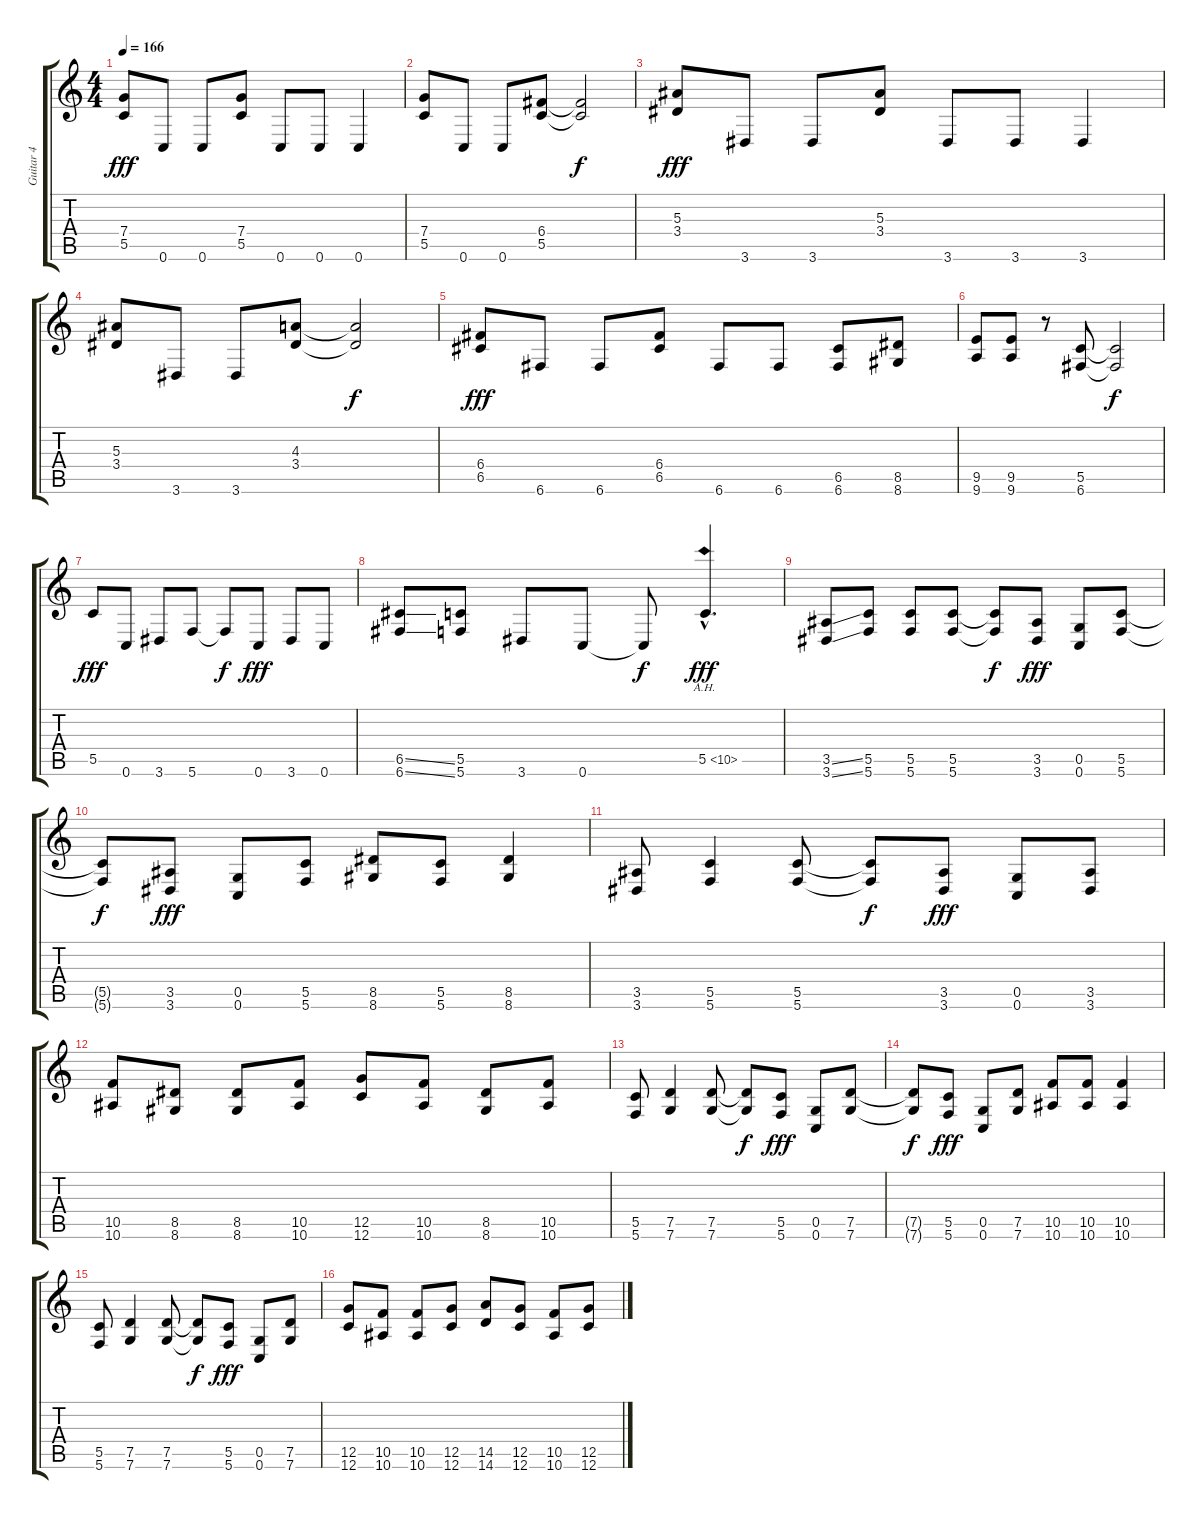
\track ("Guitar 4" "Guitar 4") {instrument distortionguitar}
\staff {score tabs}
\tuning (D4 A3 F3 C3 G2 C2) {hide}
\ts (4 4)
\tempo 166
\clef g2
\ks c
(7.4 5.5).8{dy fff} 0.6.8 0.6.8 (7.4 5.5).8 0.6.8 0.6.8 0.6.4 |
(7.4 5.5).8 0.6.8 0.6.8 (6.4 5.5).8 (6.4{t} 5.5{t}).2{dy f} |
(5.3 3.4).8{dy fff} 3.6.8 3.6.8 (5.3 3.4).8 3.6.8 3.6.8 3.6.4 |
(5.3 3.4).8 3.6.8 3.6.8 (4.3 3.4).8 (4.3{t} 3.4{t}).2{dy f} |
(6.4 6.5).8{dy fff} 6.6.8 6.6.8 (6.4 6.5).8 6.6.8 6.6.8 (6.5 6.6).8 (8.5 8.6).8 |
(9.5 9.6).8 (9.5 9.6).8 r.8 (5.5 6.6).8 (5.5{t} 6.6{t}).2{dy f} |
5.5.8{dy fff} 0.6.8 3.6.8 5.6.8 5.6{t}.8{dy f} 0.6.8{dy fff} 3.6.8 0.6.8 |
(6.5{ss} 6.6{ss}).8 (5.5 5.6).8 3.6.8 0.6.8 0.6{t}.8{dy f} 5.5{ah 5 hac}.4{d dy fff} |
(3.5{ss} 3.6{ss}).8 (5.5 5.6).8 (5.5 5.6).8 (5.5 5.6).8 (5.5{t} 5.6{t}).8{dy f} (3.5 3.6).8{dy fff} (0.5 0.6).8 (5.5 5.6).8 |
(5.5{t} 5.6{t}).8{dy f} (3.5 3.6).8{dy fff} (0.5 0.6).8 (5.5 5.6).8 (8.5 8.6).8 (5.5 5.6).8 (8.5 8.6).4 |
(3.5 3.6).8 (5.5 5.6).4 (5.5 5.6).8 (5.5{t} 5.6{t}).8{dy f} (3.5 3.6).8{dy fff} (0.5 0.6).8 (3.5 3.6).8 |
(10.5 10.6).8 (8.5 8.6).8 (8.5 8.6).8 (10.5 10.6).8 (12.5 12.6).8 (10.5 10.6).8 (8.5 8.6).8 (10.5 10.6).8 |
(5.5 5.6).8 (7.5 7.6).4 (7.5 7.6).8 (7.5{t} 7.6{t}).8{dy f} (5.5 5.6).8{dy fff} (0.5 0.6).8 (7.5 7.6).8 |
(7.5{t} 7.6{t}).8{dy f} (5.5 5.6).8{dy fff} (0.5 0.6).8 (7.5 7.6).8 (10.5 10.6).8 (10.5 10.6).8 (10.5 10.6).4 |
(5.5 5.6).8 (7.5 7.6).4 (7.5 7.6).8 (7.5{t} 7.6{t}).8{dy f} (5.5 5.6).8{dy fff} (0.5 0.6).8 (7.5 7.6).8 |
(12.5 12.6).8 (10.5 10.6).8 (10.5 10.6).8 (12.5 12.6).8 (14.5 14.6).8 (12.5 12.6).8 (10.5 10.6).8 (12.5 12.6).8
